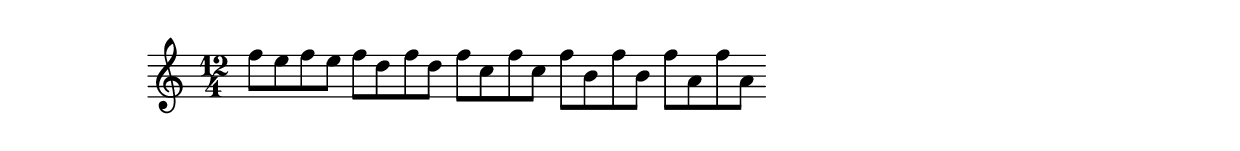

\version "2.1.28"
\header {
	texidoc = "For juxtaposed chords with the same direction, a
slight optical correction is used. It is constant, and works only if
two chords have no common head-positions range."
}

\score { \notes \relative c'' {
\stemDown
\time 12/4
  f8[
      e f e]  f[ d f d]  f[ c f c]  f[ b, f' b,]  f'[ a, f' a,]
}
\paper { raggedright = ##t}
}

